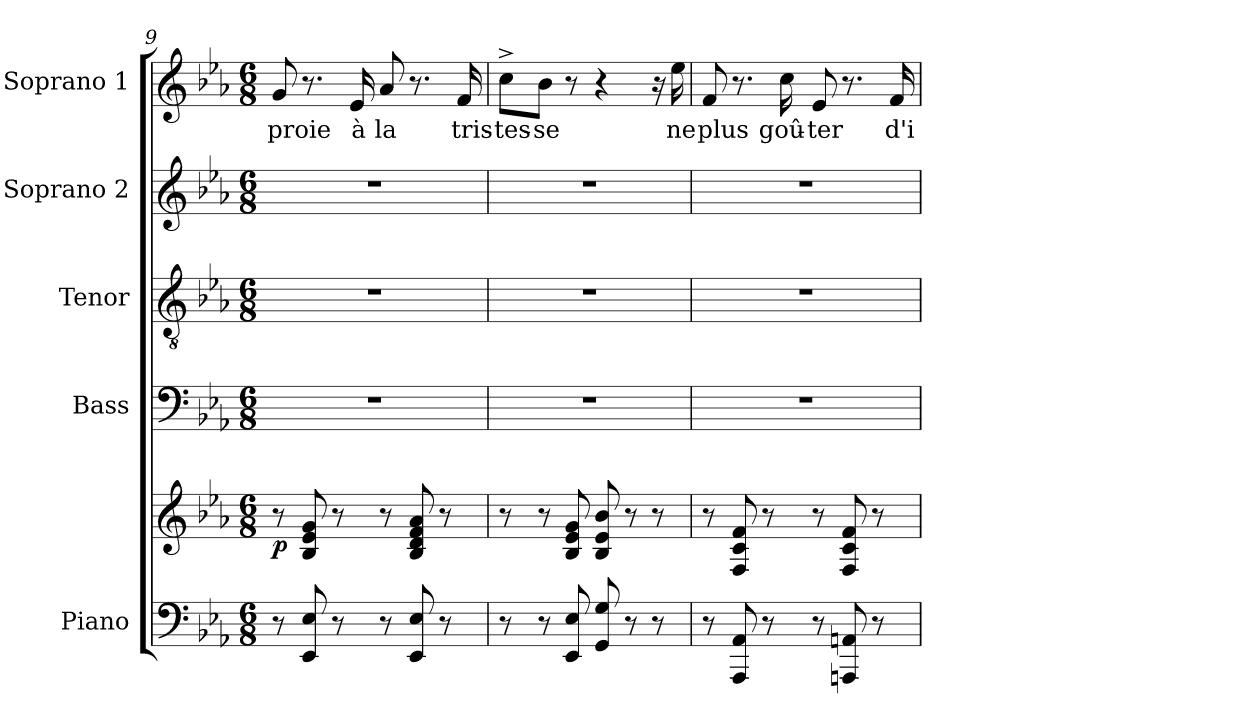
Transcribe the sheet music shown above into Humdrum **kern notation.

**kern	**kern	**dynam	**kern	**kern	**kern	**kern	**text
*part5	*part5	*part5	*part4	*part3	*part2	*part1	*part1
*staff6	*staff5	*staff5/6	*staff4	*staff3	*staff2	*staff1	*staff1
*I"Piano	*	*	*I"Bass	*I"Tenor	*I"Soprano 2	*I"Soprano 1	*
*I'Pno.	*	*	*I'Bas.	*I'Tén.	*I'Sop.	*	*
!!LO:PB:g=z
*clefF4	*clefG2	*	*clefF4	*clefGv2	*clefG2	*clefG2	*
*k[b-e-a-]	*k[b-e-a-]	*	*k[b-e-a-]	*k[b-e-a-]	*k[b-e-a-]	*k[b-e-a-]	*
*E-:	*E-:	*	*E-:	*E-:	*E-:	*E-:	*
*M6/8	*M6/8	*	*M6/8	*M6/8	*M6/8	*M6/8	*
*MM40	*MM40	*	*MM40	*MM40	*MM40	*MM40	*
=9	=9	=9	=9	=9	=9	=9	=9
!	!	!LO:DY:b	!	!	!	!	!LO:LY:b
8r	8r	p	2.r	2.r	2.r	8g/	proie
8EE-/ 8E-/	8B-/ 8e-/ 8g/	.	.	.	.	8.r	.
8r	8r	.	.	.	.	.	.
!	!	!	!	!	!	!	!LO:LY:b
.	.	.	.	.	.	16e-/	à
!	!	!	!	!	!	!	!LO:LY:b
8r	8r	.	.	.	.	8a-/	la
8EE-/ 8E-/	8B-/ 8d/ 8f/ 8a-/	.	.	.	.	8.r	.
8r	8r	.	.	.	.	.	.
!	!	!	!	!	!	!	!LO:LY:b
.	.	.	.	.	.	16f/	tris-
=10	=10	=10	=10	=10	=10	=10	=10
!	!	!	!	!	!	!	!LO:LY:b
8r	8r	.	2.r	2.r	2.r	8cc^\L	-tes-
!	!	!	!	!	!	!	!LO:LY:b
8r	8r	.	.	.	.	8b-\J	-se
8EE-/ 8E-/	8B-/ 8e-/ 8g/	.	.	.	.	8r	.
8GG/ 8G/	8B-/ 8e-/ 8b-/	.	.	.	.	4r	.
8r	8r	.	.	.	.	.	.
8r	8r	.	.	.	.	16r	.
!	!	!	!	!	!	!	!LO:LY:b
.	.	.	.	.	.	16ee-\	ne
=11	=11	=11	=11	=11	=11	=11	=11
!	!	!	!	!	!	!	!LO:LY:b
8r	8r	.	2.r	2.r	2.r	8f/	plus
8AAA-/ 8AA-/	8F/ 8c/ 8f/	.	.	.	.	8.r	.
8r	8r	.	.	.	.	.	.
!	!	!	!	!	!	!	!LO:LY:b
.	.	.	.	.	.	16cc\	goû-
!	!	!	!	!	!	!	!LO:LY:b
8r	8r	.	.	.	.	8e-/	-ter
8AAAn/ 8AAn/	8F/ 8c/ 8f/	.	.	.	.	8.r	.
8r	8r	.	.	.	.	.	.
!	!	!	!	!	!	!	!LO:LY:b
.	.	.	.	.	.	16f/	d'i-
=	=	=	=	=	=	=	=
*-	*-	*-	*-	*-	*-	*-	*-
